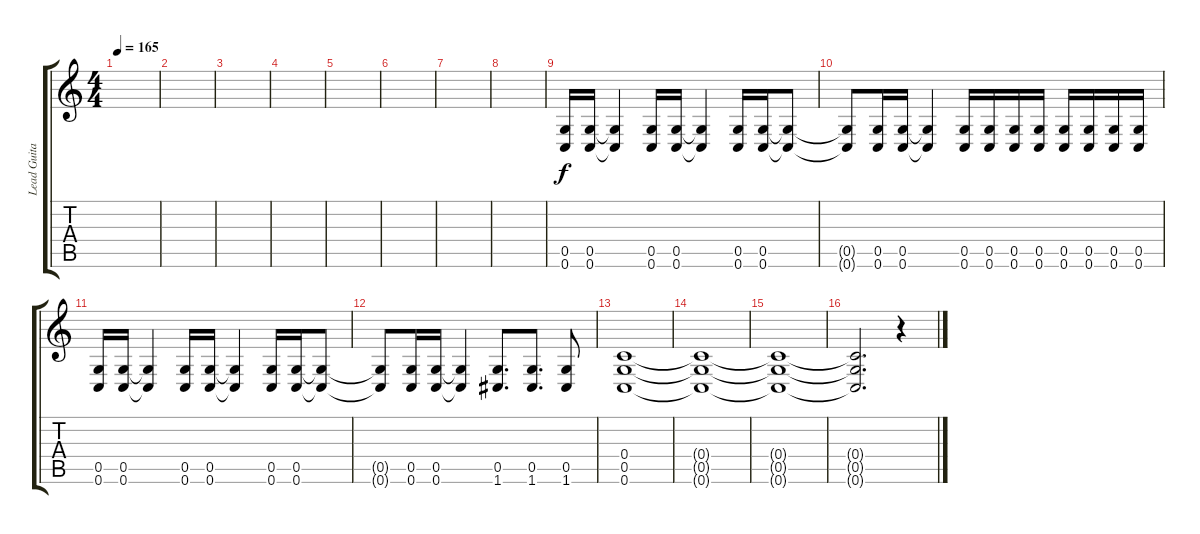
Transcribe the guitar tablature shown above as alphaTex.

\track ("Lead Guitar #1" "Lead Guita") {instrument distortionguitar}
\staff {score tabs}
\tuning (D4 A3 F3 C3 G2 C2) {hide}
\ts (4 4)
\tempo 165
\clef g2
\ks c
|
|
|
|
|
|
|
|
(0.5 0.6).16{balance 16} (0.5 0.6).16 (0.5{t} 0.6{t}).4 (0.5 0.6).16 (0.5 0.6).16 (0.5{t} 0.6{t}).4 (0.5 0.6).16 (0.5 0.6).16 (0.5{t} 0.6{t}).8 |
(0.5{t} 0.6{t}).8 (0.5 0.6).16 (0.5 0.6).16 (0.5{t} 0.6{t}).4 (0.5 0.6).16 (0.5 0.6).16 (0.5 0.6).16 (0.5 0.6).16 (0.5 0.6).16 (0.5 0.6).16 (0.5 0.6).16 (0.5 0.6).16 |
(0.5 0.6).16 (0.5 0.6).16 (0.5{t} 0.6{t}).4 (0.5 0.6).16 (0.5 0.6).16 (0.5{t} 0.6{t}).4 (0.5 0.6).16 (0.5 0.6).16 (0.5{t} 0.6{t}).8 |
(0.5{t} 0.6{t}).8 (0.5 0.6).16 (0.5 0.6).16 (0.5{t} 0.6{t}).4 (0.5 1.6).8{d} (0.5 1.6).8{d} (0.5 1.6).8 |
(0.4 0.5 0.6).1{balance 8} |
(0.4{t} 0.5{t} 0.6{t}).1 |
(0.4{t} 0.5{t} 0.6{t}).1 |
(0.4{t} 0.5{t} 0.6{t}).2{d} r.4
